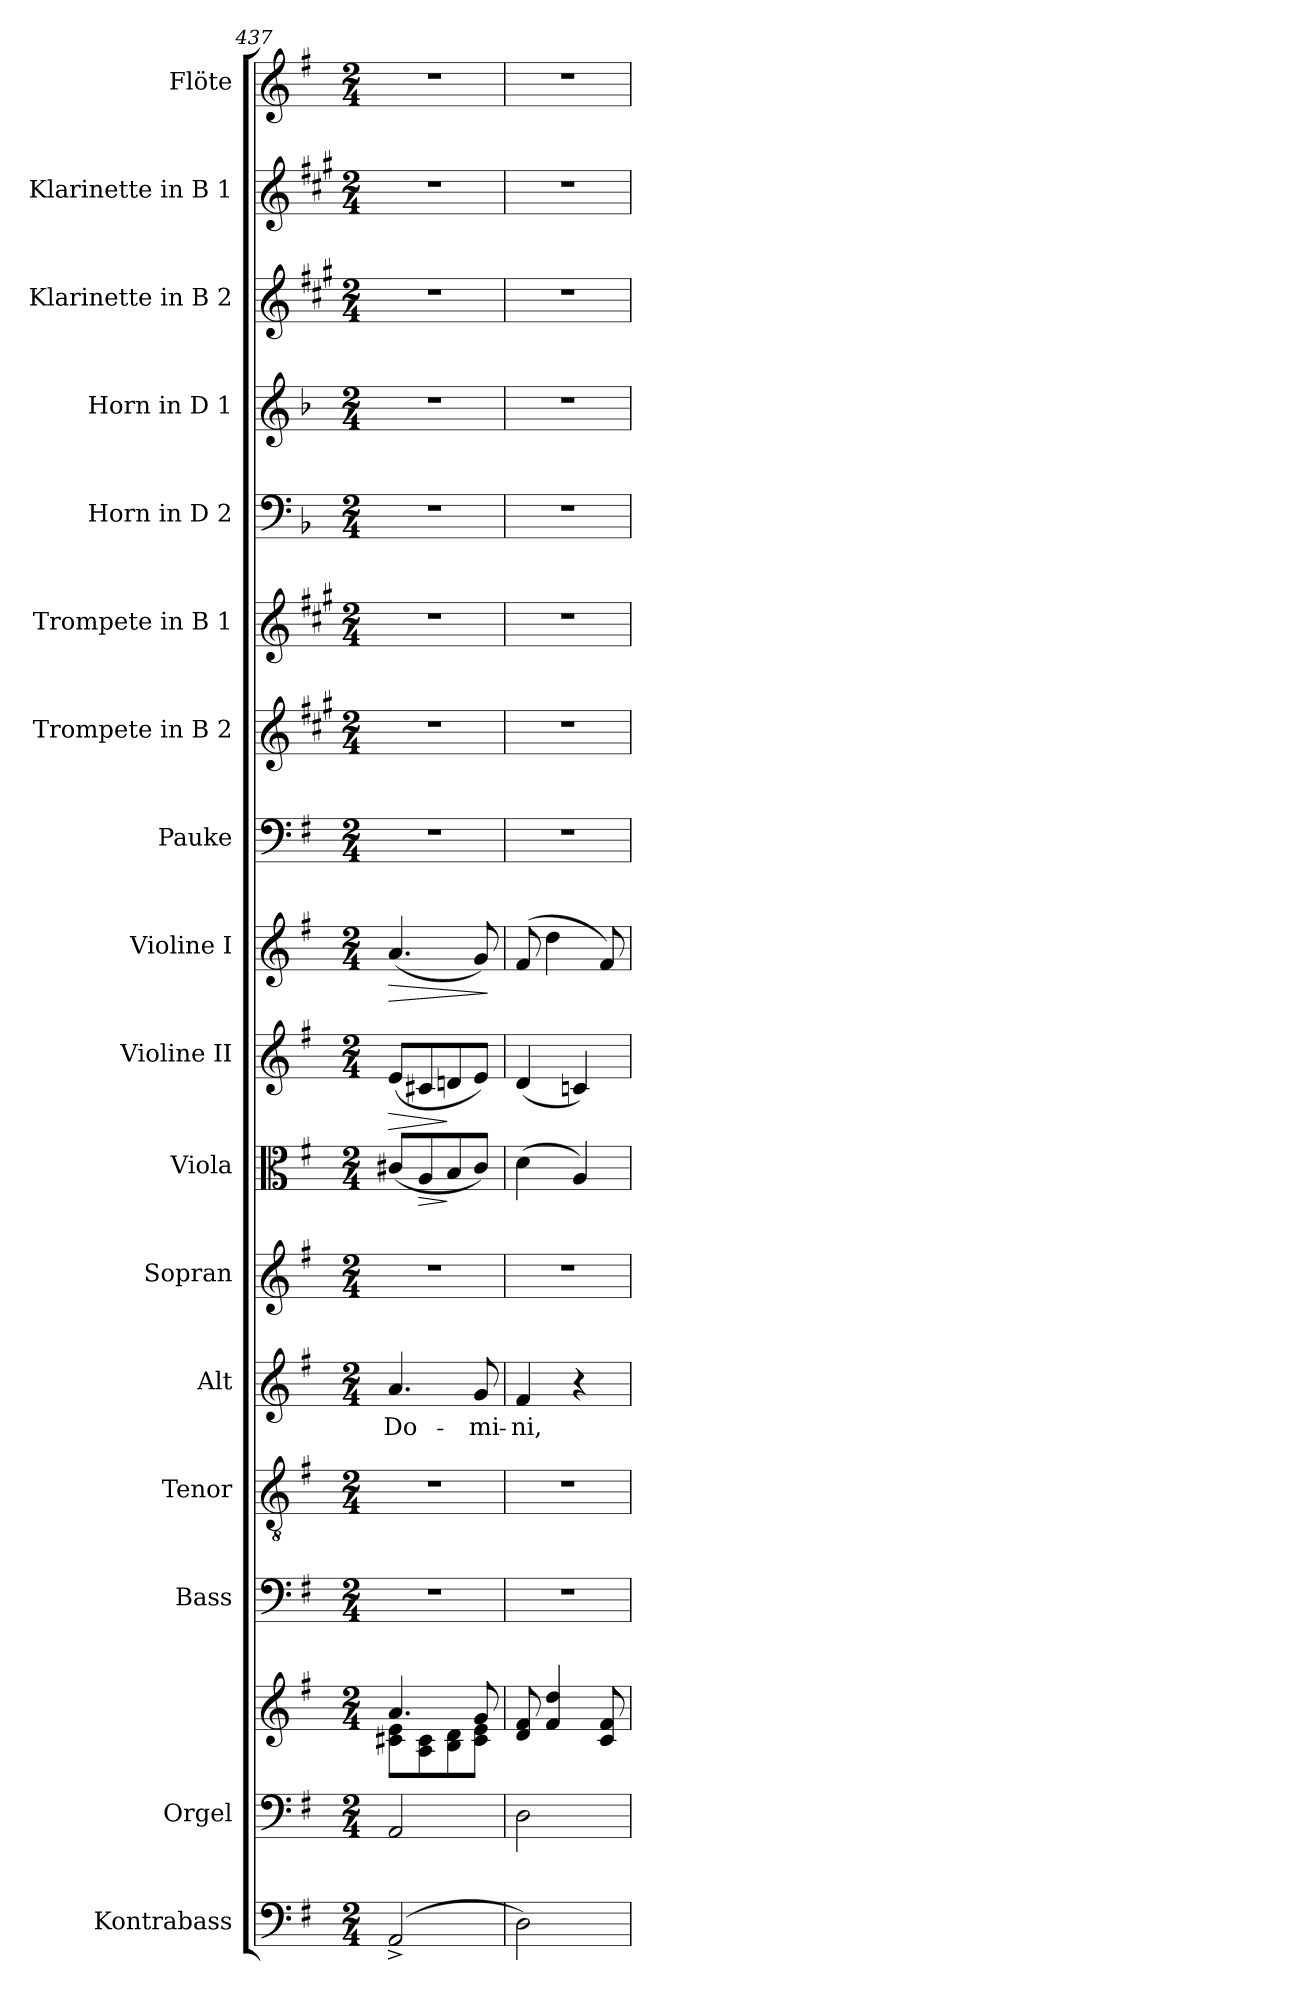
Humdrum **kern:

**kern	**kern	**kern	**kern	**kern	**kern	**text	**kern	**kern	**dynam	**kern	**dynam	**kern	**dynam	**kern	**kern	**kern	**kern	**kern	**kern	**kern	**kern
*part17	*part16	*part16	*part15	*part14	*part13	*part13	*part12	*part11	*part11	*part10	*part10	*part9	*part9	*part8	*part7	*part6	*part5	*part4	*part3	*part2	*part1
*staff18	*staff17	*staff16	*staff15	*staff14	*staff13	*staff13	*staff12	*staff11	*staff11	*staff10	*staff10	*staff9	*staff9	*staff8	*staff7	*staff6	*staff5	*staff4	*staff3	*staff2	*staff1
*I"Kontrabass	*I"Orgel	*	*I"Bass	*I"Tenor	*I"Alt	*	*I"Sopran	*I"Viola	*	*I"Violine II	*	*I"Violine I	*	*I"Pauke	*I"Trompete in B 2	*I"Trompete in B 1	*I"Horn in D 2	*I"Horn in D 1	*I"Klarinette in B 2	*I"Klarinette in B 1	*I"Flöte
*I'Kb.	*I'Org.	*	*I'B	*I'T	*I'A	*	*I'S	*I'Vla.	*	*I'Vl. II	*	*I'Vl. I	*	*I'Pk.	*I'Trp. 2	*I'Trp. 1	*I'Hrn. 2	*I'Hrn. 1	*I'Kl. 2	*I'Kl. 1	*I'Fl.
*clefF4	*clefF4	*clefG2	*clefF4	*clefGv2	*clefG2	*	*clefG2	*clefC3	*	*clefG2	*	*clefG2	*	*clefF4	*clefG2	*clefG2	*clefF4	*clefG2	*clefG2	*clefG2	*clefG2
*ITrd7c12	*	*	*	*	*	*	*	*	*	*	*	*	*	*	*ITrd1c2	*ITrd1c2	*ITrd-1c-2	*ITrd-1c-2	*ITrd1c2	*ITrd1c2	*
*k[f#]	*k[f#]	*k[f#]	*k[f#]	*k[f#]	*k[f#]	*	*k[f#]	*k[f#]	*	*k[f#]	*	*k[f#]	*	*k[f#]	*k[f#]	*k[f#]	*k[f#]	*k[f#]	*k[f#]	*k[f#]	*k[f#]
*G:	*G:	*G:	*G:	*G:	*G:	*	*G:	*G:	*	*G:	*	*G:	*	*G:	*G:	*G:	*G:	*G:	*G:	*G:	*G:
*M2/4	*M2/4	*M2/4	*M2/4	*M2/4	*M2/4	*	*M2/4	*M2/4	*	*M2/4	*	*M2/4	*	*M2/4	*M2/4	*M2/4	*M2/4	*M2/4	*M2/4	*M2/4	*M2/4
=437	=437	=437	=437	=437	=437	=437	=437	=437	=437	=437	=437	=437	=437	=437	=437	=437	=437	=437	=437	=437	=437
*	*	*^	*	*	*	*	*	*	*	*	*	*	*	*	*	*	*	*	*	*	*
!	!	!	!	!	!	!	!LO:LY:b	!	!	!	!	!LO:HP:b	!	!LO:HP:b	!	!	!	!	!	!	!	!
(2AAA^</	2AA/	4.a/	8c#X\ 8e\L	2r	2r	4.a/	Do-	2r	(<8c#X/L	.	(<8e/L	>	(<4.a/	>	2r	2r	2r	2r	2r	2r	2r	2r
!	!	!	!	!	!	!	!	!	!	!LO:HP:b	!	!	!	!	!	!	!	!	!	!	!	!
.	.	.	8A\ 8c#\	.	.	.	.	.	8A/	>	8c#X/	.	.	.	.	.	.	.	.	.	.	.
.	.	.	8B\ 8d\	.	.	.	.	.	8B/	]	8dn/	]	.	.	.	.	.	.	.	.	.	.
!	!	!	!	!	!	!	!LO:LY:b	!	!	!	!	!	!	!	!	!	!	!	!	!	!	!
.	.	8g/	8c#\ 8e\J	.	.	8g/	-mi-	.	8c#/J)	.	8e/J)	.	8g/)	.	.	.	.	.	.	.	.	.
*	*	*v	*v	*	*	*	*	*	*	*	*	*	*	*	*	*	*	*	*	*	*	*
.	.	.	.	.	.	.	.	.	.	.	.	.	]	.	.	.	.	.	.	.	.
=438	=438	=438	=438	=438	=438	=438	=438	=438	=438	=438	=438	=438	=438	=438	=438	=438	=438	=438	=438	=438	=438
!	!	!	!	!	!	!LO:LY:b	!	!	!	!	!	!	!	!	!	!	!	!	!	!	!
2DD\)	2D\	8d/ 8f#/	2r	2r	4f#/	-ni,	2r	(>4d\	.	(<4d/	.	(<8f#/	.	2r	2r	2r	2r	2r	2r	2r	2r
.	.	4f#/ 4dd/	.	.	.	.	.	.	.	.	.	4dd\	.	.	.	.	.	.	.	.	.
.	.	.	.	.	4r	.	.	4A/)	.	4cn/)	.	.	.	.	.	.	.	.	.	.	.
.	.	8c/ 8f#/	.	.	.	.	.	.	.	.	.	8f#/)	.	.	.	.	.	.	.	.	.
=	=	=	=	=	=	=	=	=	=	=	=	=	=	=	=	=	=	=	=	=	=
*-	*-	*-	*-	*-	*-	*-	*-	*-	*-	*-	*-	*-	*-	*-	*-	*-	*-	*-	*-	*-	*-
